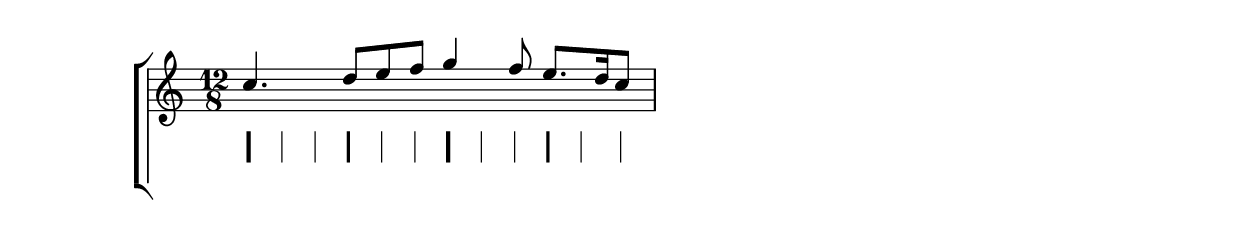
%% Do not edit this file; it is automatically
%% generated from LSR http://lsr.dsi.unimi.it
%% This file is in the public domain.
\version "2.13.39"

\header {
  lsrtags = "editorial-annotations"

%% Translation of GIT committish: 5160eccb26cee0bfd802d844233e4a8d795a1e94
  texidoces = "
Se pueden trazar líneas verticales normales entre pentagramas para
mostrar la relación entre notas; sin embargo, en caso de música
monofónica, podemos hacer invisible el segundo pentagrama, y que
las líneas sean más cortas, como en este fragmento de código.

"
  doctitlees = "Líneas de rejilla: destacar ritmos y la relación temporal entre notas"

  texidoc = "
Regular vertical lines can be drawn between staves to show note
synchronization; however, in case of monophonic music, you may want to
make the second stave invisible, and make the lines shorter like in
this snippet.

"
  doctitle = "Grid lines: emphasizing rhythms and notes synchronization"
} % begin verbatim

\score {
  \new ChoirStaff {
    \relative c'' <<
      \new Staff {
        \time 12/8
        \stemUp
        c4. d8 e8 f g4 f8 e8. d16 c8
      }
      \new Staff {
        % hides staff and notes so that only the grid lines are visible
        \hideNotes
        \override Staff.BarLine #'transparent = ##t
        \override Staff.StaffSymbol #'line-count = #0
        \override Staff.TimeSignature #'transparent = ##t
        \override Staff.Clef #'transparent = ##t

        % dummy notes to force regular note spacing
        \once  \override Score.GridLine #'thickness = #4.0
        c8 c c
        \once  \override Score.GridLine #'thickness = #3.0
        c8 c c
        \once  \override Score.GridLine #'thickness = #4.0
        c8 c c
        \once  \override Score.GridLine #'thickness = #3.0
        c8 c c
      }
    >>
  }
  \layout {
    \context {
      \Score
      \consists "Grid_line_span_engraver"
      % center grid lines horizontally below note heads
      \override NoteColumn #'X-offset = #-0.5
    }
    \context {
      \Staff
      \consists "Grid_point_engraver"
      gridInterval = #(ly:make-moment 1 8)
      % set line length and positioning:
      % two staff spaces above center line on hidden staff
      % to four spaces below center line on visible staff
      \override GridPoint #'Y-extent = #'(2 . -4)
    }
    ragged-right = ##t
  }
}

